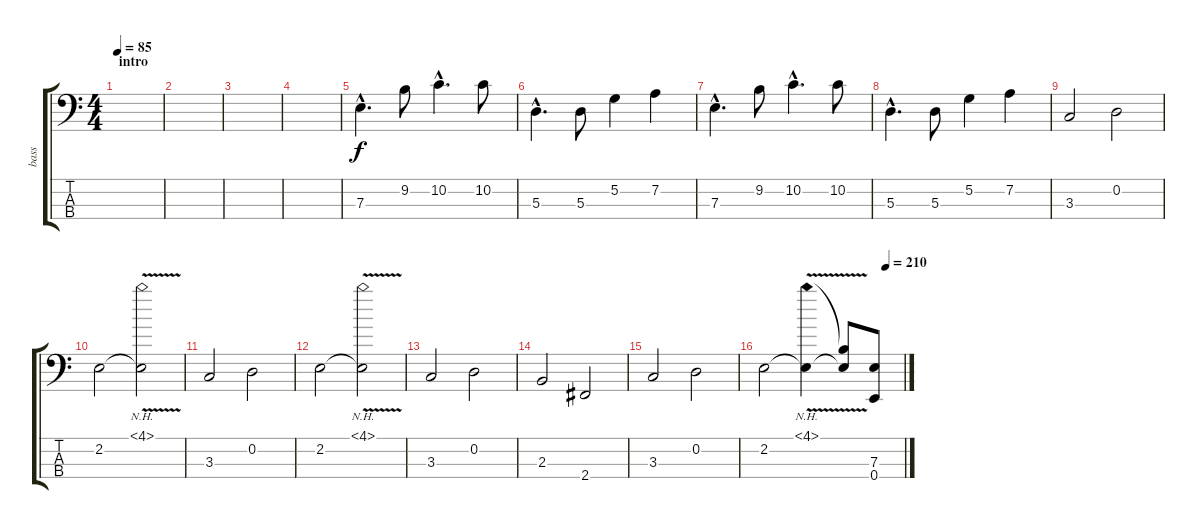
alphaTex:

\track ("bass" "bass") {instrument electricbassfinger}
\staff {score tabs}
\tuning (G2 D2 A1 E1) {hide}
\ts (4 4)
\section ("" "intro")
\tempo 85
\clef f4
\ks c
|
|
|
|
7.3{hac}.4{d} 9.2.8 10.2{hac}.4{d} 10.2.8 |
5.3{hac}.4{d} 5.3.8 5.2.4 7.2.4 |
7.3{hac}.4{d} 9.2.8 10.2{hac}.4{d} 10.2.8 |
5.3{hac}.4{d} 5.3.8 5.2.4 7.2.4 |
3.3.2 0.2.2 |
2.2.2 (4.1{nh v} 2.2{t}).2 |
3.3.2 0.2.2 |
2.2.2 (4.1{nh v} 2.2{t}).2 |
3.3.2 0.2.2 |
2.3.2 2.4.2 |
3.3.2 0.2.2 |
\tempo (210 0.875)
2.2.2 (4.1{nh v} 2.2{t}).4 (4.1{t} 2.2{t}).8 (7.3 0.4).8
